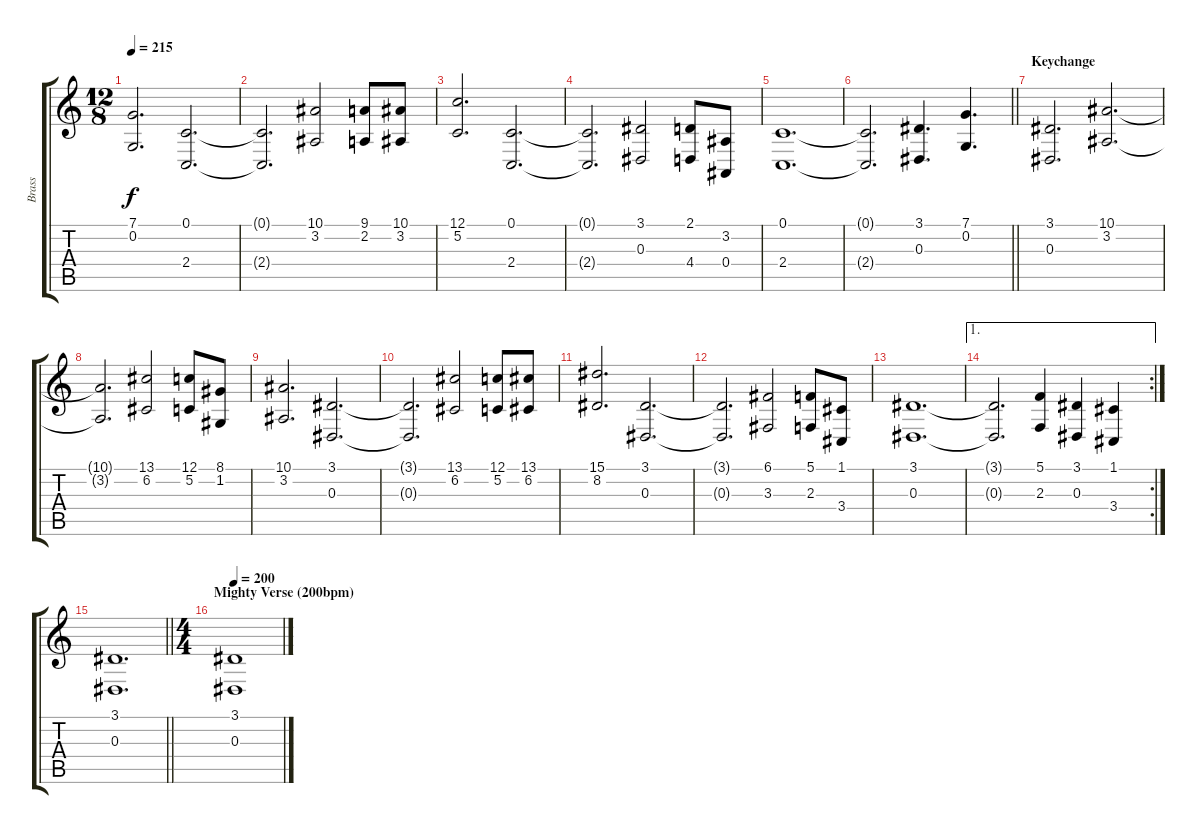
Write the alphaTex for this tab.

\track ("Brass" "Brass") {instrument brasssection}
\staff {score tabs}
\tuning (C4 G3 Eb3 Bb2 F2 C2) {hide}
\ts (12 8)
\tempo 215
\clef g2
\ks c
(7.1 0.2).2{d dy f} (0.1 2.4).2{d} |
(0.1{t} 2.4{t}).2{d} (10.1 3.2).2 (9.1 2.2).8 (10.1 3.2).8 |
(12.1 5.2).2{d} (0.1 2.4).2{d} |
(0.1{t} 2.4{t}).2{d} (3.1 0.3).2 (2.1 4.4).8 (3.2 0.4).8 |
(0.1 2.4).1{d} |
\barLineRight lightlight
(0.1{t} 2.4{t}).2{d} (3.1 0.3).4{d} (7.1 0.2).4{d} |
\section ("" "Keychange")
(3.1 0.3).2{d} (10.1 3.2).2{d} |
(10.1{t} 3.2{t}).2{d} (13.1 6.2).2 (12.1 5.2).8 (8.1 1.2).8 |
(10.1 3.2).2{d} (3.1 0.3).2{d} |
(3.1{t} 0.3{t}).2{d} (13.1 6.2).2 (12.1 5.2).8 (13.1 6.2).8 |
(15.1 8.2).2{d} (3.1 0.3).2{d} |
(3.1{t} 0.3{t}).2{d} (6.1 3.3).2 (5.1 2.3).8 (1.1 3.4).8 |
(3.1 0.3).1{d} |
\ae 1
\rc 2
(3.1{t} 0.3{t}).2{d} (5.1 2.3).4 (3.1 0.3).4 (1.1 3.4).4 |
\barLineRight lightlight
(3.1 0.3).1{d} |
\ts (4 4)
\section ("" "Mighty Verse (200bpm)")
\tempo 200
(3.1 0.3).1
